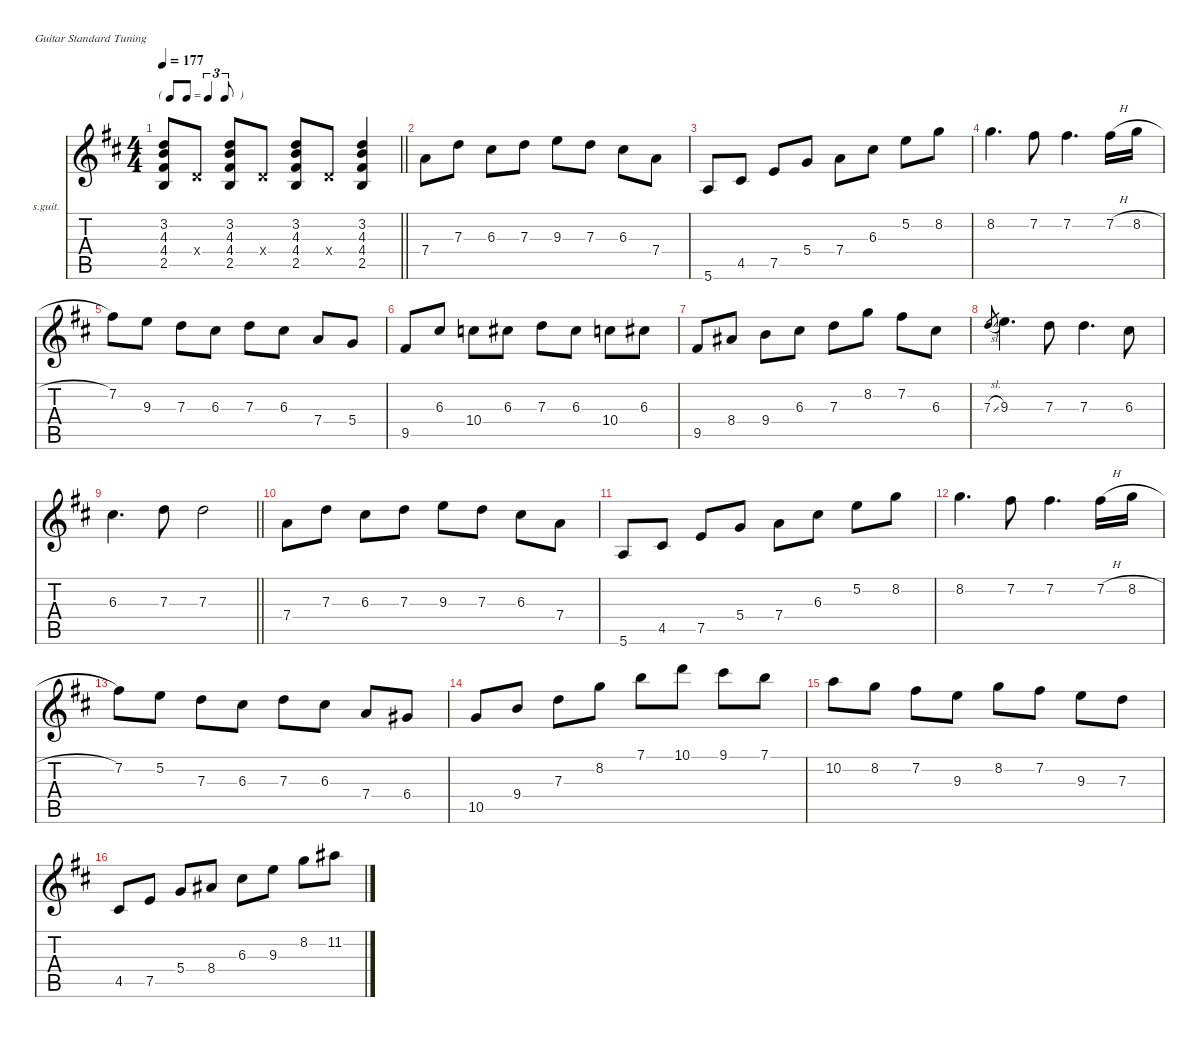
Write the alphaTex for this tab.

\hideDynamics
\bracketExtendMode nobrackets
\firstSystemTrackNameOrientation horizontal
\otherSystemsTrackNameOrientation horizontal
\track ("固快扼" "s.guit.") {instrument acousticguitarsteel}
\staff {score tabs}
\tuning (E4 B3 G3 D3 A2 E2)
\ts (4 4)
\tf triplet8th
\tempo 177
\clef g2
\barLineRight lightlight
\ks bminor
(3.2{acc forcenatural} 4.3{acc forcenatural} 4.4{acc #} 2.5{acc forcenatural}).8{dy f} 0.4{x acc forcenatural}.8 (3.2{acc forcenatural} 4.3{acc forcenatural} 4.4{acc #} 2.5{acc forcenatural}).8 0.4{x acc forcenatural}.8 (3.2{acc forcenatural} 4.3{acc forcenatural} 4.4{acc #} 2.5{acc forcenatural}).8 0.4{x acc forcenatural}.8 (3.2{acc forcenatural} 4.3{acc forcenatural} 4.4{acc #} 2.5{acc forcenatural}).4 |
7.4{acc forcenatural}.8 7.3{acc forcenatural}.8 6.3{acc #}.8 7.3{acc forcenatural}.8 9.3{acc forcenatural}.8 7.3{acc forcenatural}.8 6.3{acc #}.8 7.4{acc forcenatural}.8 |
5.6{acc forcenatural}.8 4.5{acc #}.8 7.5{acc forcenatural}.8 5.4{acc forcenatural}.8 7.4{acc forcenatural}.8 6.3{acc #}.8 5.2{acc forcenatural}.8 8.2{acc forcenatural}.8 |
8.2{acc forcenatural}.4{d} 7.2{acc #}.8 7.2{acc #}.4{d} 7.2{h acc #}.16 8.2{h acc forcenatural}.16 |
7.2{acc #}.8 9.3{acc forcenatural}.8 7.3{acc forcenatural}.8 6.3{acc #}.8 7.3{acc forcenatural}.8 6.3{acc #}.8 7.4{acc forcenatural}.8 5.4{acc forcenatural}.8 |
9.5{acc #}.8 6.3{acc #}.8 10.4{acc forcenatural}.8 6.3{acc #}.8 7.3{acc forcenatural}.8 6.3{acc #}.8 10.4{acc forcenatural}.8 6.3{acc #}.8 |
9.5{acc #}.8 8.4{acc #}.8 9.4{acc forcenatural}.8 6.3{acc #}.8 7.3{acc forcenatural}.8 8.2{acc forcenatural}.8 7.2{acc #}.8 6.3{acc #}.8 |
7.3{sl acc forcenatural}.8{gr dy mf} 9.3{acc forcenatural}.4{d dy f} 7.3{acc forcenatural}.8 7.3{acc forcenatural}.4{d} 6.3{acc #}.8 |
\barLineRight lightlight
6.3{acc #}.4{d} 7.3{acc forcenatural}.8 7.3{acc forcenatural}.2 |
7.4{acc forcenatural}.8 7.3{acc forcenatural}.8 6.3{acc #}.8 7.3{acc forcenatural}.8 9.3{acc forcenatural}.8 7.3{acc forcenatural}.8 6.3{acc #}.8 7.4{acc forcenatural}.8 |
5.6{acc forcenatural}.8 4.5{acc #}.8 7.5{acc forcenatural}.8 5.4{acc forcenatural}.8 7.4{acc forcenatural}.8 6.3{acc #}.8 5.2{acc forcenatural}.8 8.2{acc forcenatural}.8 |
8.2{acc forcenatural}.4{d} 7.2{acc #}.8 7.2{acc #}.4{d} 7.2{h acc #}.16 8.2{h acc forcenatural}.16 |
7.2{acc #}.8 5.2{acc forcenatural}.8 7.3{acc forcenatural}.8 6.3{acc #}.8 7.3{acc forcenatural}.8 6.3{acc #}.8 7.4{acc forcenatural}.8 6.4{acc #}.8 |
10.5{acc forcenatural}.8 9.4{acc forcenatural}.8 7.3{acc forcenatural}.8 8.2{acc forcenatural}.8 7.1{acc forcenatural}.8 10.1{acc forcenatural}.8 9.1{acc #}.8 7.1{acc forcenatural}.8 |
10.2{acc forcenatural}.8 8.2{acc forcenatural}.8 7.2{acc #}.8 9.3{acc forcenatural}.8 8.2{acc forcenatural}.8 7.2{acc #}.8 9.3{acc forcenatural}.8 7.3{acc forcenatural}.8 |
4.5{acc #}.8 7.5{acc forcenatural}.8 5.4{acc forcenatural}.8 8.4{acc #}.8 6.3{acc #}.8 9.3{acc forcenatural}.8 8.2{acc forcenatural}.8 11.2{acc #}.8
